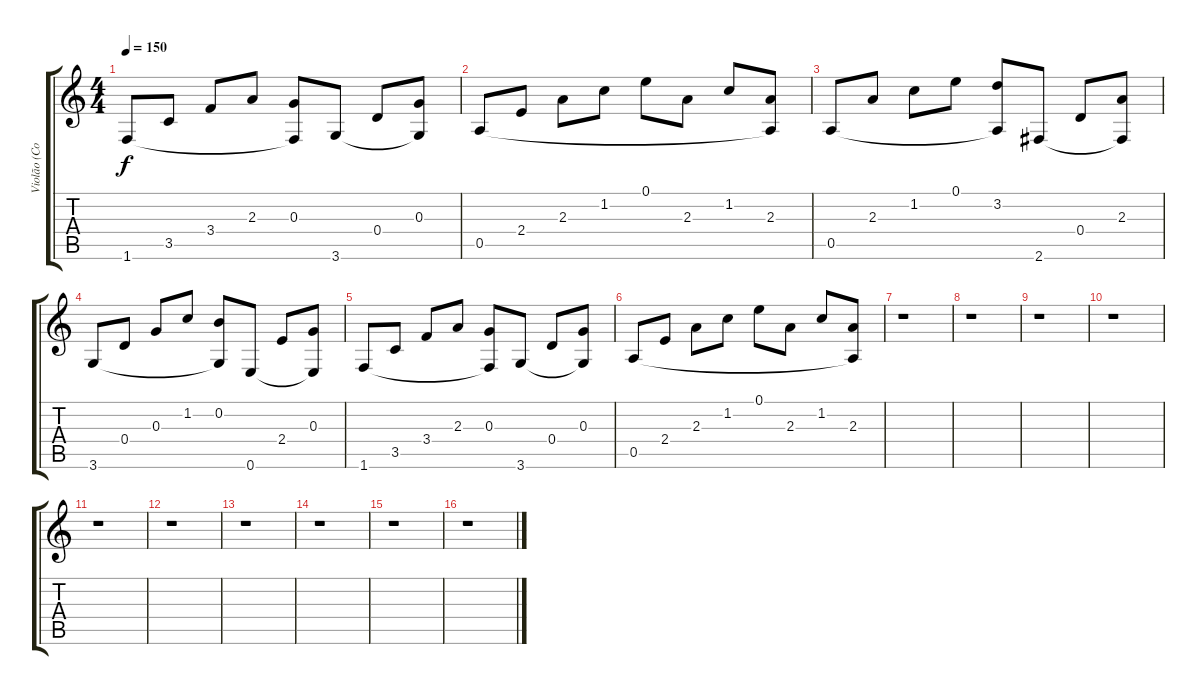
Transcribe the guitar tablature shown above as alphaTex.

\track ("Violão (Cordas de Nylon)" "Violão (Co") {instrument acousticguitarnylon}
\staff {score tabs}
\tuning (E4 B3 G3 D3 A2 E2) {hide}
\ts (4 4)
\tempo 150
\clef g2
\ks c
1.6.8{dy f} 3.5.8 3.4.8 2.3.8 (0.3 1.6{t}).8 3.6.8 0.4.8 (0.3 3.6{t}).8 |
0.5.8 2.4.8 2.3.8 1.2.8 0.1.8 2.3.8 1.2.8 (2.3 0.5{t}).8 |
0.5.8 2.3.8 1.2.8 0.1.8 (3.2 0.5{t}).8 2.6.8 0.4.8 (2.3 2.6{t}).8 |
3.6.8 0.4.8 0.3.8 1.2.8 (0.2 3.6{t}).8 0.6.8 2.4.8 (0.3 0.6{t}).8 |
1.6.8 3.5.8 3.4.8 2.3.8 (0.3 1.6{t}).8 3.6.8 0.4.8 (0.3 3.6{t}).8 |
0.5.8 2.4.8 2.3.8 1.2.8 0.1.8 2.3.8 1.2.8 (2.3 0.5{t}).8 |
r.1 |
r.1 |
r.1 |
r.1 |
r.1 |
r.1 |
r.1 |
r.1 |
r.1 |
r.1
